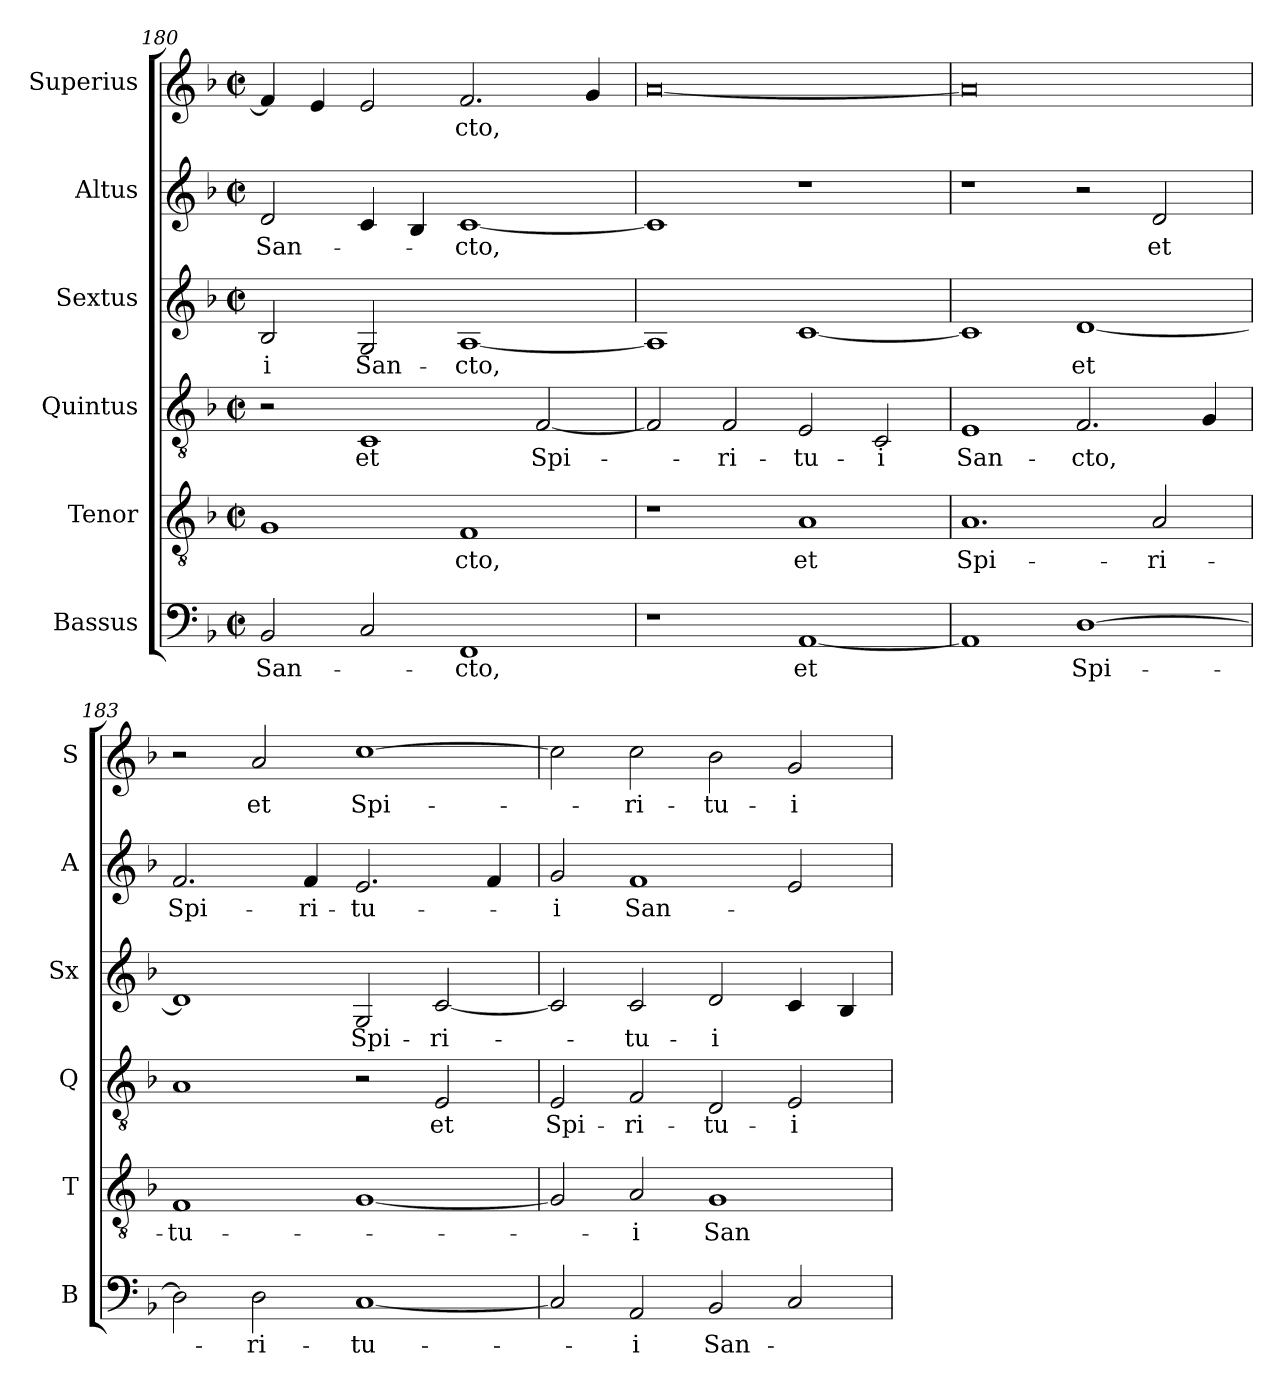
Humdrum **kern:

**kern	**text	**kern	**text	**kern	**text	**kern	**text	**kern	**text	**kern	**text
*part6	*part6	*part5	*part5	*part4	*part4	*part3	*part3	*part2	*part2	*part1	*part1
*staff6	*staff6	*staff5	*staff5	*staff4	*staff4	*staff3	*staff3	*staff2	*staff2	*staff1	*staff1
*I"Bassus	*	*I"Tenor	*	*I"Quintus	*	*I"Sextus	*	*I"Altus	*	*I"Superius	*
*I'B	*	*I'T	*	*I'Q	*	*I'Sx	*	*I'A	*	*I'S	*
*clefF4	*	*clefGv2	*	*clefGv2	*	*clefG2	*	*clefG2	*	*clefG2	*
*k[b-]	*	*k[b-]	*	*k[b-]	*	*k[b-]	*	*k[b-]	*	*k[b-]	*
*F:	*	*F:	*	*F:	*	*F:	*	*F:	*	*F:	*
*M2/2	*	*M2/2	*	*M2/2	*	*M2/2	*	*M2/2	*	*M2/2	*
*met(c|)	*	*met(c|)	*	*met(c|)	*	*met(c|)	*	*met(c|)	*	*met(c|)	*
=180	=180	=180	=180	=180	=180	=180	=180	=180	=180	=180	=180
!	!LO:LY:b	!	!	!	!	!	!	!	!	!	!
!	!	!	!	!	!	!	!LO:LY:b	!	!	!	!
!	!	!	!	!	!	!	!	!	!LO:LY:b	!	!
2BB-/	San-	1G	.	2r	.	2B-/	-i	2d/	San-	4f/]	.
.	.	.	.	.	.	.	.	.	.	4e/	.
!	!	!	!	!	!LO:LY:b	!	!	!	!	!	!
!	!	!	!	!	!	!	!LO:LY:b	!	!	!	!
2C/	.	.	.	1C	et	2G/	San-	4c/	.	2e/	.
.	.	.	.	.	.	.	.	4B-/	.	.	.
!	!LO:LY:b	!	!	!	!	!	!	!	!	!	!
!	!	!	!LO:LY:b	!	!	!	!	!	!	!	!
!	!	!	!	!	!	!	!LO:LY:b	!	!	!	!
!	!	!	!	!	!	!	!	!	!LO:LY:b	!	!
!	!	!	!	!	!	!	!	!	!	!	!LO:LY:b
1FF	-cto,	1F	-cto,	.	.	[1A	-cto,	[1c	-cto,	2.f/	-cto,
!	!	!	!	!	!LO:LY:b	!	!	!	!	!	!
.	.	.	.	[2F/	Spi-	.	.	.	.	.	.
.	.	.	.	.	.	.	.	.	.	4g/	.
!!LO:PB:g=z
=181	=181	=181	=181	=181	=181	=181	=181	=181	=181	=181	=181
1r	.	1r	.	2F/]	.	1A]	.	1c]	.	[0a	.
!	!	!	!	!	!LO:LY:b	!	!	!	!	!	!
.	.	.	.	2F/	-ri-	.	.	.	.	.	.
!	!LO:LY:b	!	!	!	!	!	!	!	!	!	!
!	!	!	!LO:LY:b	!	!	!	!	!	!	!	!
!	!	!	!	!	!LO:LY:b	!	!	!	!	!	!
[1AA	et	1A	et	2E/	-tu-	[1c	.	1r	.	.	.
!	!	!	!	!	!LO:LY:b	!	!	!	!	!	!
.	.	.	.	2C/	-i	.	.	.	.	.	.
=182	=182	=182	=182	=182	=182	=182	=182	=182	=182	=182	=182
!	!	!	!LO:LY:b	!	!	!	!	!	!	!	!
!	!	!	!	!	!LO:LY:b	!	!	!	!	!	!
1AA]	.	1.A	Spi-	1E	San-	1c]	.	1r	.	0a]	.
!	!LO:LY:b	!	!	!	!	!	!	!	!	!	!
!	!	!	!	!	!LO:LY:b	!	!	!	!	!	!
!	!	!	!	!	!	!	!LO:LY:b	!	!	!	!
[1D	Spi-	.	.	2.F/	-cto,	[1d	et	2r	.	.	.
!	!	!	!LO:LY:b	!	!	!	!	!	!	!	!
!	!	!	!	!	!	!	!	!	!LO:LY:b	!	!
.	.	2A/	-ri-	.	.	.	.	2d/	et	.	.
.	.	.	.	4G/	.	.	.	.	.	.	.
=183	=183	=183	=183	=183	=183	=183	=183	=183	=183	=183	=183
!	!	!	!LO:LY:b	!	!	!	!	!	!	!	!
!	!	!	!	!	!	!	!	!	!LO:LY:b	!	!
2D\]	.	1F	-tu-	1A	.	1d]	.	2.f/	Spi-	2r	.
!	!LO:LY:b	!	!	!	!	!	!	!	!	!	!
!	!	!	!	!	!	!	!	!	!	!	!LO:LY:b
2D\	-ri-	.	.	.	.	.	.	.	.	2a/	et
!	!	!	!	!	!	!	!	!	!LO:LY:b	!	!
.	.	.	.	.	.	.	.	4f/	-ri-	.	.
!	!LO:LY:b	!	!	!	!	!	!	!	!	!	!
!	!	!	!	!	!	!	!LO:LY:b	!	!	!	!
!	!	!	!	!	!	!	!	!	!LO:LY:b	!	!
!	!	!	!	!	!	!	!	!	!	!	!LO:LY:b
[1C	-tu-	[1G	.	2r	.	2G/	Spi-	2.e/	-tu-	[1cc	Spi-
!	!	!	!	!	!LO:LY:b	!	!	!	!	!	!
!	!	!	!	!	!	!	!LO:LY:b	!	!	!	!
.	.	.	.	2E/	et	[2c/	-ri-	.	.	.	.
.	.	.	.	.	.	.	.	4f/	.	.	.
=184	=184	=184	=184	=184	=184	=184	=184	=184	=184	=184	=184
!	!	!	!	!	!LO:LY:b	!	!	!	!	!	!
!	!	!	!	!	!	!	!	!	!LO:LY:b	!	!
2C/]	.	2G/]	.	2E/	Spi-	2c/]	.	2g/	-i	2cc\]	.
!	!LO:LY:b	!	!	!	!	!	!	!	!	!	!
!	!	!	!LO:LY:b	!	!	!	!	!	!	!	!
!	!	!	!	!	!LO:LY:b	!	!	!	!	!	!
!	!	!	!	!	!	!	!LO:LY:b	!	!	!	!
!	!	!	!	!	!	!	!	!	!LO:LY:b	!	!
!	!	!	!	!	!	!	!	!	!	!	!LO:LY:b
2AA/	-i	2A/	-i	2F/	-ri-	2c/	-tu-	1f	San-	2cc\	-ri-
!	!LO:LY:b	!	!	!	!	!	!	!	!	!	!
!	!	!	!LO:LY:b	!	!	!	!	!	!	!	!
!	!	!	!	!	!LO:LY:b	!	!	!	!	!	!
!	!	!	!	!	!	!	!LO:LY:b	!	!	!	!
!	!	!	!	!	!	!	!	!	!	!	!LO:LY:b
2BB-/	San-	1G	San-	2D/	-tu-	2d/	-i	.	.	2b-\	-tu-
!	!	!	!	!	!LO:LY:b	!	!	!	!	!	!
!	!	!	!	!	!	!	!	!	!	!	!LO:LY:b
2C/	.	.	.	2E/	-i	4c/	.	2e/	.	2g/	-i
.	.	.	.	.	.	4B-/	.	.	.	.	.
=	=	=	=	=	=	=	=	=	=	=	=
*-	*-	*-	*-	*-	*-	*-	*-	*-	*-	*-	*-
